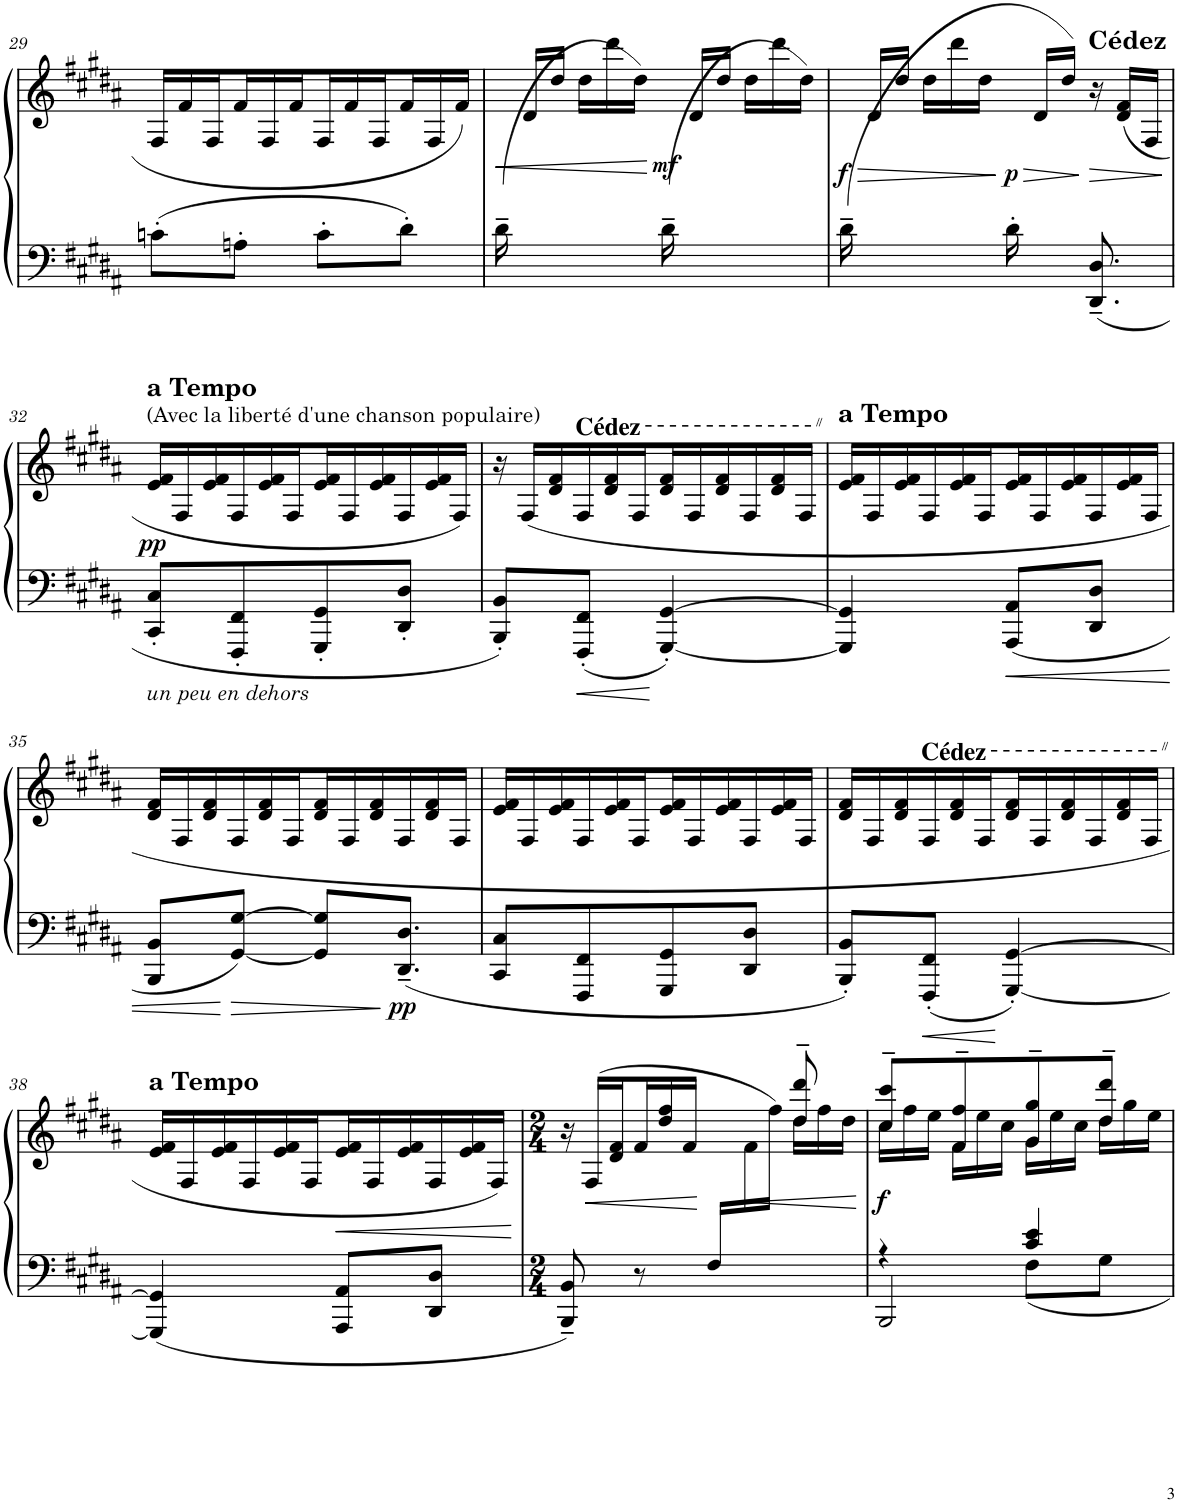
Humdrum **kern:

**kern	**kern	**dynam
*part1	*part1	*part1
*staff2	*staff1	*staff1/2
*I"Piano	*	*
*I'Pno.	*	*
!!LO:PB:g=z
*clefF4	*clefG2	*
*k[f#c#g#d#a#]	*k[f#c#g#d#a#]	*
*M12/16	*M12/16	*
=29	=29	=29
8.cn'\L	16F#/LL	.
.	16f#/	.
.	16F#/J	.
8.An'\J	16f#/L	.
.	16F#/	.
.	16f#/J	.
8.c'\L	16F#/L	.
.	16f#/	.
.	16F#/J	.
8.d#'\J	16f#/L	.
.	16F#/	.
.	16f#/JJ	.
=30	=30	=30
!	!	!LO:HP:b=2
*^	*	*
(16d#~\	2.ryy	16ryy	<
16ryy	.	16d#/LL	.
.	.	16dd#/JJ	.
.	.	16dd#\LL	.
.	.	16ddd#\	.
.	.	16dd#\JJ)	.
!	!	!	!LO:DY:b
(16d#~\	.	16ryy	mf
4ryy	.	16d#/LL	.
.	.	16dd#/JJ	.
.	.	16dd#\LL	.
.	.	16ddd#\	.
16ryy	.	16dd#\JJ)	.
=31	=31	=31	=31
!	!	!	!LO:HP:b=2
!	!	!	!LO:DY:n=1:b
(16d#~\	2ryy	16ryy	> f
16ryy	.	16d#/LL	.
.	.	16dd#/JJ	.
.	.	16dd#\LL	.
.	.	16ddd#\	.
.	.	16dd#\JJ	.
!	!	!	!LO:HP:b=2
!	!	!	!LO:DY:n=2:b
16d#'\	.	16ryy	> [ p
4ryy	.	16d#/LL	.
.	16ryy	16dd#/JJ)	.
!	!	!LO:TX:a:B:t=Cédez	!
!	!	!	!LO:HP:n=1:b
.	8.DD#/~ 8.D#/~	16r	] >
.	.	(16d#/ 16f#/LL	.
16ryy	.	16F#/JJ	.
*v	*v	*	*
.	.	]
!!LO:LB:g=z
=32	=32	=32
!	!LO:TX:a:B:t=a Tempo	!
!	!LO:TX:a:t=(Avec la liberté d'une chanson populaire)	!
!LO:TX:b:i:t=un peu en dehors	!	!
!	!	!LO:DY:b
8.CC#/' 8.C#/'L	16e/ 16f#/LL	pp
.	16F#/	.
.	16e/ 16f#/	.
8.FFF#/' 8.FF#/'	16F#/	.
.	16e/ 16f#/	.
.	16F#/J	.
8.GGG#/' 8.GG#/'	16e/ 16f#/L	.
.	16F#/	.
.	16e/ 16f#/	.
8.DD#/' 8.D#/'J	16F#/	.
.	16e/ 16f#/	.
.	16F#/JJ)	.
=33	=33	=33
8.BBB/' 8.BB/'L	16r	.
.	(16F#/LL	.
.	16d#/ 16f#/	.
!	!LO:TX:a:t=Cédez	!
8.FFF#/' 8.FF#/'J	16F#/	.
.	16d#/ 16f#/	.
.	16F#/J	.
[4.GGG#/' [4.GG#/'	16d#/ 16f#/L	]
.	16F#/	.
.	16d#/ 16f#/	.
.	16F#/	.
.	16d#/ 16f#/	.
.	16F#/JJ	.
!	!LO:TX:a:t=<sym>caesura</sym>	!
=34	=34	=34
!	!LO:TX:a:B:t=a Tempo	!
4.GGG#/] 4.GG#/]	16e/ 16f#/LL	.
.	16F#/	.
.	16e/ 16f#/	.
.	16F#/	.
.	16e/ 16f#/	.
.	16F#/J	.
8.AAA#/ 8.AA#/L	16e/ 16f#/L	.
.	16F#/	.
.	16e/ 16f#/	.
8.DD#/ 8.D#/J	16F#/	.
.	16e/ 16f#/	.
.	16F#/JJ	.
!!LO:LB:g=z
=35	=35	=35
8.BBB/ 8.BB/L	16d#/ 16f#/LL	.
.	16F#/	.
.	16d#/ 16f#/	.
[8.GG#/ [8.G#/J	16F#/	.
.	16d#/ 16f#/	.
.	16F#/J	.
8.GG#/] 8.G#/]L	16d#/ 16f#/L	.
.	16F#/	.
.	16d#/ 16f#/	.
!	!	!LO:DY:b=2
8.DD#/~ 8.D#/~J	16F#/	pp
.	16d#/ 16f#/	.
.	16F#/JJ	.
=36	=36	=36
8.CC#/ 8.C#/L	16e/ 16f#/LL	.
.	16F#/	.
.	16e/ 16f#/	.
8.FFF#/ 8.FF#/	16F#/	.
.	16e/ 16f#/	.
.	16F#/J	.
8.GGG#/ 8.GG#/	16e/ 16f#/L	.
.	16F#/	.
.	16e/ 16f#/	.
8.DD#/ 8.D#/J	16F#/	.
.	16e/ 16f#/	.
.	16F#/JJ	.
=37	=37	=37
8.BBB/' 8.BB/'L	16d#/ 16f#/LL	.
.	16F#/	.
.	16d#/ 16f#/	.
!	!LO:TX:a:t=Cédez	!
!	!	!LO:HP:b=2
8.FFF#/' 8.FF#/'J	16F#/	<
.	16d#/ 16f#/	.
.	16F#/J	.
[4.GGG#/' [4.GG#/'	16d#/ 16f#/L	.
.	16F#/	.
.	16d#/ 16f#/	.
.	16F#/	.
.	16d#/ 16f#/	.
.	16F#/JJ	.
!	!LO:TX:a:t=<sym>caesura</sym>	!
!!LO:LB:g=z
=38	=38	=38
!	!LO:TX:a:B:t=a Tempo	!
4.GGG#/] 4.GG#/]	16e/ 16f#/LL	.
.	16F#/	.
.	16e/ 16f#/	.
.	16F#/	.
.	16e/ 16f#/	.
.	16F#/J	.
!	!	!LO:HP:b
8.AAA#/ 8.AA#/L	16e/ 16f#/L	<
.	16F#/	.
.	16e/ 16f#/	.
8.DD#/ 8.D#/J	16F#/	.
.	16e/ 16f#/	.
.	16F#/JJ)	.
.	.	[
=39	=39	=39
*M2/4	*M2/4	*
*^	*^	*
4ryy	8BBB/~ 8BB/~	24r	4.ryy	.
!	!	!	!	!LO:HP:b
.	.	(24F#/LL	.	<
.	.	24d#/ 24f#/	.	.
*	*	*Xbrackettup	*	*
.	8r	24f#/	.	.
.	.	24dd#/ 24ff#/	.	.
.	.	24f#/JJ	.	.
*Xbrackettup	*	*	*	*
24F#/LL	4ryy	24ryy	.	[
24%5ryy	.	24f#\	.	.
.	.	24ff#\JJ)	.	.
.	.	8dd#/~ 8ddd#/~	24dd#\LL	.
.	.	.	24ff#\	.
.	.	.	24dd#\JJ	.
*v	*v	*	*	*
*	*v	*v	*
.	.	[
=40	=40	=40
*^	*^	*
*	*^	*	*	*
!	!	!	!	!	!LO:DY:b
4r	4ryy	2BBB/	8cc#/~ 8ccc#/~L	24cc#\LL	f
.	.	.	.	24ff#\	.
.	.	.	.	24ee\JJ	.
.	.	.	8f#/~ 8ff#/~	24f#\LL	.
.	.	.	.	24ee\	.
.	.	.	.	24cc#\JJ	.
4c#/ 4e/	8F#\L	.	8g#/~ 8gg#/~	24g#\LL	.
.	.	.	.	24ee\	.
.	.	.	.	24cc#\JJ	.
.	8G#\J	.	8dd#/~ 8ddd#/~J	24dd#\LL	.
.	.	.	.	24gg#\	.
.	.	.	.	24ee\JJ	.
*v	*v	*v	*	*	*
*	*v	*v	*
=	=	=
*-	*-	*-
